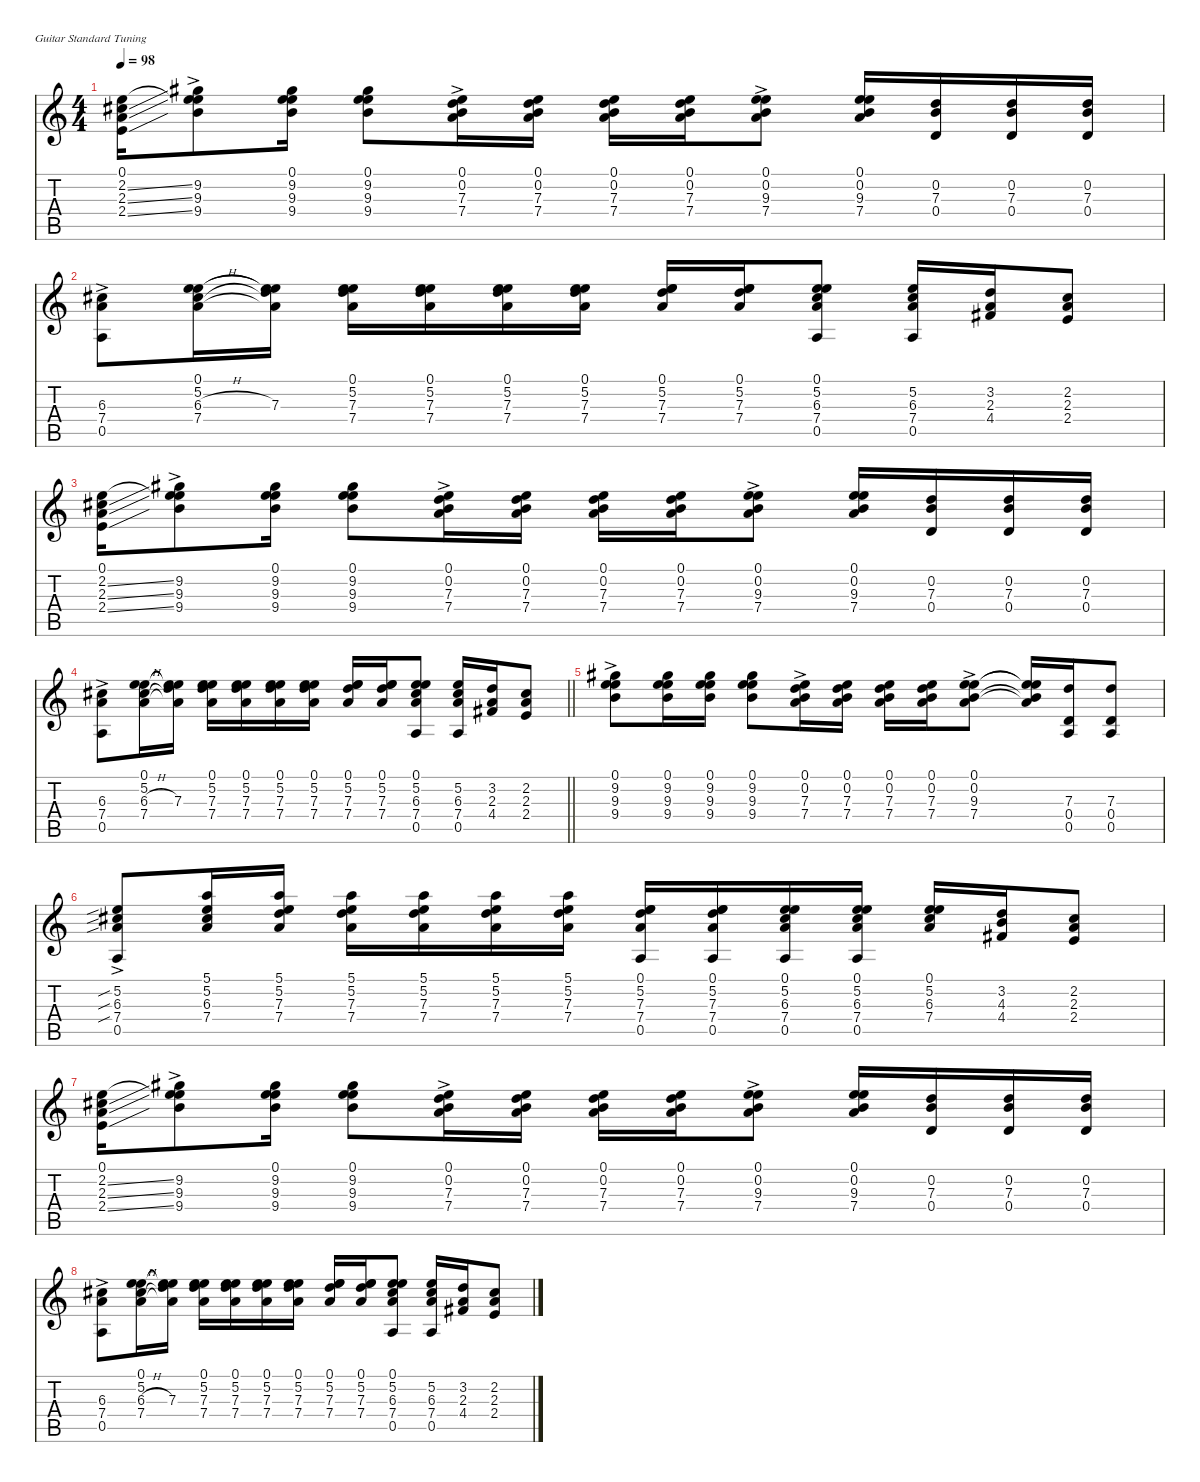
\defaultSystemsLayout 4
\hideDynamics
\bracketExtendMode nobrackets
\singleTrackTrackNamePolicy hidden
\multiTrackTrackNamePolicy hidden
\firstSystemTrackNameMode fullname
\firstSystemTrackNameOrientation horizontal
\otherSystemsTrackNameOrientation horizontal
\track ("Acoustic Guitar 1" "n.guit.") {mute instrument acousticguitarnylon}
\staff {score tabs}
\tuning (E4 B3 G3 D3 A2 E2)
\ts (4 4)
\tempo 98
\clef g2
\ks c
(0.1 2.2{ss acc #} 2.3{ss} 2.4{ss}).16{dy f beam Down} (0.1{t} 9.2{ac acc #} 9.3{ac} 9.4{ac}).8{beam Down} (0.1 9.2{acc #} 9.3 9.4).16{beam Down} (0.1 9.2{acc #} 9.3 9.4).8{beam Down} (0.1{ac} 0.2{ac} 7.3{ac} 7.4{ac}).16{beam Down} (0.1 0.2 7.3 7.4).16{beam Down} (0.1 0.2 7.3 7.4).16{beam Down} (0.1 0.2 7.3 7.4).16{beam Down} (0.1{ac} 0.2{ac} 9.3{ac} 7.4{ac}).8{beam Down} (0.1 0.2 9.3 7.4).16{beam Up} (0.2 7.3 0.4).16{beam Up} (0.2 7.3 0.4).16{beam Up} (0.2 7.3 0.4).16{beam Up} |
(6.3{ac acc #} 7.4{ac} 0.5{ac}).8{beam Down} (0.1 5.2 6.3{h acc #} 7.4).16{beam Down} (0.1{t} 5.2{t} 7.3 7.4{t}).16{beam Down} (0.1 5.2 7.3 7.4).16{beam Down} (0.1 5.2 7.3 7.4).16{beam Down} (0.1 5.2 7.3 7.4).16{beam Down} (0.1 5.2 7.3 7.4).16{beam Down} (0.1 5.2 7.3 7.4).16{beam Up} (0.1 5.2 7.3 7.4).16{beam Up} (0.1 5.2 6.3{acc #} 7.4 0.5).8{beam Up} (5.2 6.3{acc #} 7.4 0.5).16{beam Up} (3.2 2.3 4.4{acc #}).16{beam Up} (2.2{acc #} 2.3 2.4).8{beam Up} |
(0.1 2.2{ss acc #} 2.3{ss} 2.4{ss}).16{beam Down} (0.1{t} 9.2{ac acc #} 9.3{ac} 9.4{ac}).8{beam Down} (0.1 9.2{acc #} 9.3 9.4).16{beam Down} (0.1 9.2{acc #} 9.3 9.4).8{beam Down} (0.1{ac} 0.2{ac} 7.3{ac} 7.4{ac}).16{beam Down} (0.1 0.2 7.3 7.4).16{beam Down} (0.1 0.2 7.3 7.4).16{beam Down} (0.1 0.2 7.3 7.4).16{beam Down} (0.1{ac} 0.2{ac} 9.3{ac} 7.4{ac}).8{beam Down} (0.1 0.2 9.3 7.4).16{beam Up} (0.2 7.3 0.4).16{beam Up} (0.2 7.3 0.4).16{beam Up} (0.2 7.3 0.4).16{beam Up} |
\barLineRight lightlight
(6.3{ac acc #} 7.4{ac} 0.5{ac}).8{beam Down} (0.1 5.2 6.3{h acc #} 7.4).16{beam Down} (0.1{t} 5.2{t} 7.3 7.4{t}).16{beam Down} (0.1 5.2 7.3 7.4).16{beam Down} (0.1 5.2 7.3 7.4).16{beam Down} (0.1 5.2 7.3 7.4).16{beam Down} (0.1 5.2 7.3 7.4).16{beam Down} (0.1 5.2 7.3 7.4).16{beam Up} (0.1 5.2 7.3 7.4).16{beam Up} (0.1 5.2 6.3{acc #} 7.4 0.5).8{beam Up} (5.2 6.3{acc #} 7.4 0.5).16{beam Up} (3.2 2.3 4.4{acc #}).16{beam Up} (2.2{acc #} 2.3 2.4).8{beam Up} |
(0.1{ac} 9.2{ac acc #} 9.3{ac} 9.4{ac}).8{beam Down} (0.1 9.2{acc #} 9.3 9.4).16{beam Down} (0.1 9.2{acc #} 9.3 9.4).16{beam Down} (0.1 9.2{acc #} 9.3 9.4).8{beam Down} (0.1{ac} 0.2{ac} 7.3{ac} 7.4{ac}).16{beam Down} (0.1 0.2 7.3 7.4).16{beam Down} (0.1 0.2 7.3 7.4).16{beam Down} (0.1 0.2 7.3 7.4).16{beam Down} (0.1{ac} 0.2{ac} 9.3{ac} 7.4{ac}).8{beam Down} (0.1{t} 0.2{t} 9.3{t} 7.4{t}).16{beam Up} (7.3 0.4 0.5).16{beam Up} (7.3 0.4 0.5).8{beam Up} |
(5.2{sib ac} 6.3{sib ac acc #} 7.4{sib ac} 0.5{ac}).8{beam Up} (5.1 5.2 6.3{acc #} 7.4).16{beam Up} (5.1 5.2 7.3 7.4).16{beam Up} (5.1 5.2 7.3 7.4).16{beam Down} (5.1 5.2 7.3 7.4).16{beam Down} (5.1 5.2 7.3 7.4).16{beam Down} (5.1 5.2 7.3 7.4).16{beam Down} (0.1 5.2 7.3 7.4 0.5).16{beam Up} (0.1 5.2 7.3 7.4 0.5).16{beam Up} (0.1 5.2 6.3{acc #} 7.4 0.5).16{beam Up} (0.1 5.2 6.3{acc #} 7.4 0.5).16{beam Up} (0.1 5.2 6.3{acc #} 7.4).16{beam Up} (3.2 4.3 4.4{acc #}).16{beam Up} (2.2{acc #} 2.3 2.4).8{beam Up} |
(0.1 2.2{ss acc #} 2.3{ss} 2.4{ss}).16{beam Down} (0.1{t} 9.2{ac acc #} 9.3{ac} 9.4{ac}).8{beam Down} (0.1 9.2{acc #} 9.3 9.4).16{beam Down} (0.1 9.2{acc #} 9.3 9.4).8{beam Down} (0.1{ac} 0.2{ac} 7.3{ac} 7.4{ac}).16{beam Down} (0.1 0.2 7.3 7.4).16{beam Down} (0.1 0.2 7.3 7.4).16{beam Down} (0.1 0.2 7.3 7.4).16{beam Down} (0.1{ac} 0.2{ac} 9.3{ac} 7.4{ac}).8{beam Down} (0.1 0.2 9.3 7.4).16{beam Up} (0.2 7.3 0.4).16{beam Up} (0.2 7.3 0.4).16{beam Up} (0.2 7.3 0.4).16{beam Up} |
(6.3{ac acc #} 7.4{ac} 0.5{ac}).8{beam Down} (0.1 5.2 6.3{h acc #} 7.4).16{beam Down} (0.1{t} 5.2{t} 7.3 7.4{t}).16{beam Down} (0.1 5.2 7.3 7.4).16{beam Down} (0.1 5.2 7.3 7.4).16{beam Down} (0.1 5.2 7.3 7.4).16{beam Down} (0.1 5.2 7.3 7.4).16{beam Down} (0.1 5.2 7.3 7.4).16{beam Up} (0.1 5.2 7.3 7.4).16{beam Up} (0.1 5.2 6.3{acc #} 7.4 0.5).8{beam Up} (5.2 6.3{acc #} 7.4 0.5).16{beam Up} (3.2 2.3 4.4{acc #}).16{beam Up} (2.2{acc #} 2.3 2.4).8{beam Up}
